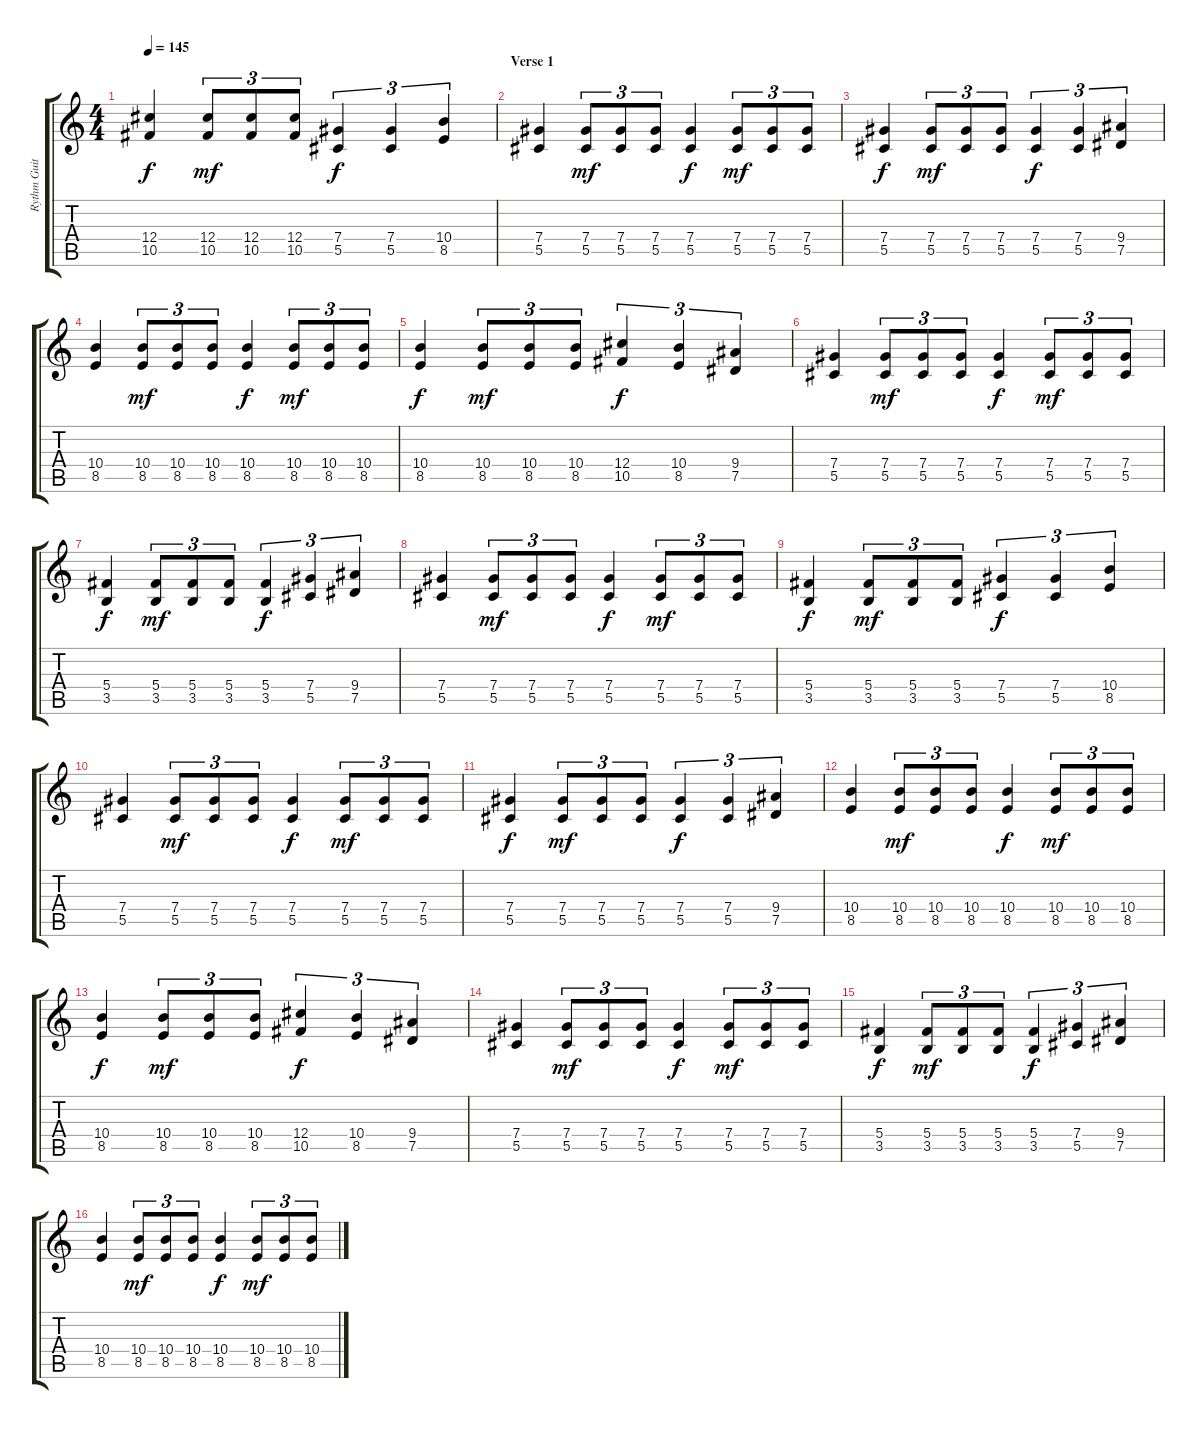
\track ("Rythm Guitar" "Rythm Guit") {instrument distortionguitar}
\staff {score tabs}
\tuning (Eb4 Bb3 Gb3 Db3 Ab2 Eb2) {hide}
\ts (4 4)
\tempo 145
\clef g2
\ks c
(12.4 10.5).4{dy f} (12.4 10.5).8{tu (3 2) dy mf} (12.4 10.5).8{tu (3 2)} (12.4 10.5).8{tu (3 2)} (7.4 5.5).4{tu (3 2) dy f} (7.4 5.5).4{tu (3 2)} (10.4 8.5).4{tu (3 2)} |
\section ("" "Verse 1")
(7.4 5.5).4 (7.4 5.5).8{tu (3 2) dy mf} (7.4 5.5).8{tu (3 2)} (7.4 5.5).8{tu (3 2)} (7.4 5.5).4{dy f} (7.4 5.5).8{tu (3 2) dy mf} (7.4 5.5).8{tu (3 2)} (7.4 5.5).8{tu (3 2)} |
(7.4 5.5).4{dy f} (7.4 5.5).8{tu (3 2) dy mf} (7.4 5.5).8{tu (3 2)} (7.4 5.5).8{tu (3 2)} (7.4 5.5).4{tu (3 2) dy f} (7.4 5.5).4{tu (3 2)} (9.4 7.5).4{tu (3 2)} |
(10.4 8.5).4 (10.4 8.5).8{tu (3 2) dy mf} (10.4 8.5).8{tu (3 2)} (10.4 8.5).8{tu (3 2)} (10.4 8.5).4{dy f} (10.4 8.5).8{tu (3 2) dy mf} (10.4 8.5).8{tu (3 2)} (10.4 8.5).8{tu (3 2)} |
(10.4 8.5).4{dy f} (10.4 8.5).8{tu (3 2) dy mf} (10.4 8.5).8{tu (3 2)} (10.4 8.5).8{tu (3 2)} (12.4 10.5).4{tu (3 2) dy f} (10.4 8.5).4{tu (3 2)} (9.4 7.5).4{tu (3 2)} |
(7.4 5.5).4 (7.4 5.5).8{tu (3 2) dy mf} (7.4 5.5).8{tu (3 2)} (7.4 5.5).8{tu (3 2)} (7.4 5.5).4{dy f} (7.4 5.5).8{tu (3 2) dy mf} (7.4 5.5).8{tu (3 2)} (7.4 5.5).8{tu (3 2)} |
(5.4 3.5).4{dy f} (5.4 3.5).8{tu (3 2) dy mf} (5.4 3.5).8{tu (3 2)} (5.4 3.5).8{tu (3 2)} (5.4 3.5).4{tu (3 2) dy f} (7.4 5.5).4{tu (3 2)} (9.4 7.5).4{tu (3 2)} |
(7.4 5.5).4 (7.4 5.5).8{tu (3 2) dy mf} (7.4 5.5).8{tu (3 2)} (7.4 5.5).8{tu (3 2)} (7.4 5.5).4{dy f} (7.4 5.5).8{tu (3 2) dy mf} (7.4 5.5).8{tu (3 2)} (7.4 5.5).8{tu (3 2)} |
(5.4 3.5).4{dy f} (5.4 3.5).8{tu (3 2) dy mf} (5.4 3.5).8{tu (3 2)} (5.4 3.5).8{tu (3 2)} (7.4 5.5).4{tu (3 2) dy f} (7.4 5.5).4{tu (3 2)} (10.4 8.5).4{tu (3 2)} |
(7.4 5.5).4 (7.4 5.5).8{tu (3 2) dy mf} (7.4 5.5).8{tu (3 2)} (7.4 5.5).8{tu (3 2)} (7.4 5.5).4{dy f} (7.4 5.5).8{tu (3 2) dy mf} (7.4 5.5).8{tu (3 2)} (7.4 5.5).8{tu (3 2)} |
(7.4 5.5).4{dy f} (7.4 5.5).8{tu (3 2) dy mf} (7.4 5.5).8{tu (3 2)} (7.4 5.5).8{tu (3 2)} (7.4 5.5).4{tu (3 2) dy f} (7.4 5.5).4{tu (3 2)} (9.4 7.5).4{tu (3 2)} |
(10.4 8.5).4 (10.4 8.5).8{tu (3 2) dy mf} (10.4 8.5).8{tu (3 2)} (10.4 8.5).8{tu (3 2)} (10.4 8.5).4{dy f} (10.4 8.5).8{tu (3 2) dy mf} (10.4 8.5).8{tu (3 2)} (10.4 8.5).8{tu (3 2)} |
(10.4 8.5).4{dy f} (10.4 8.5).8{tu (3 2) dy mf} (10.4 8.5).8{tu (3 2)} (10.4 8.5).8{tu (3 2)} (12.4 10.5).4{tu (3 2) dy f} (10.4 8.5).4{tu (3 2)} (9.4 7.5).4{tu (3 2)} |
(7.4 5.5).4 (7.4 5.5).8{tu (3 2) dy mf} (7.4 5.5).8{tu (3 2)} (7.4 5.5).8{tu (3 2)} (7.4 5.5).4{dy f} (7.4 5.5).8{tu (3 2) dy mf} (7.4 5.5).8{tu (3 2)} (7.4 5.5).8{tu (3 2)} |
(5.4 3.5).4{dy f} (5.4 3.5).8{tu (3 2) dy mf} (5.4 3.5).8{tu (3 2)} (5.4 3.5).8{tu (3 2)} (5.4 3.5).4{tu (3 2) dy f} (7.4 5.5).4{tu (3 2)} (9.4 7.5).4{tu (3 2)} |
(10.4 8.5).4 (10.4 8.5).8{tu (3 2) dy mf} (10.4 8.5).8{tu (3 2)} (10.4 8.5).8{tu (3 2)} (10.4 8.5).4{dy f} (10.4 8.5).8{tu (3 2) dy mf} (10.4 8.5).8{tu (3 2)} (10.4 8.5).8{tu (3 2)}
